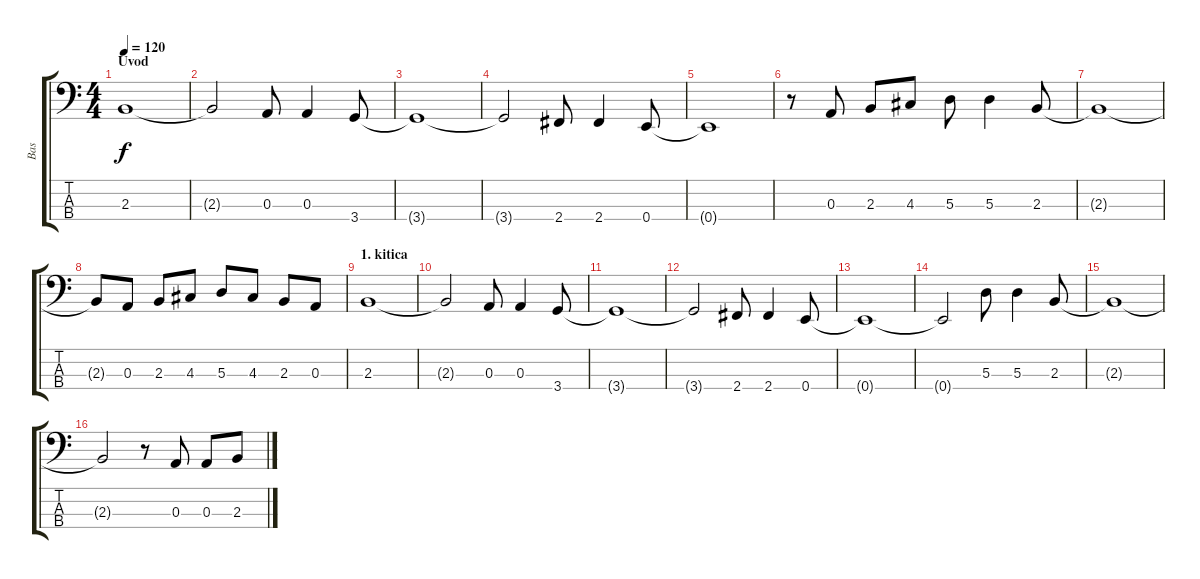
\track ("Bas" "Bas") {instrument electricbassfinger}
\staff {score tabs}
\tuning (G2 D2 A1 E1) {hide}
\ts (4 4)
\section ("" "Uvod")
\tempo 120
\clef f4
\ks c
2.3.1{dy f instrument electricbassfinger} |
2.3{t}.2 0.3.8 0.3.4 3.4.8 |
3.4{t}.1 |
3.4{t}.2 2.4.8 2.4.4 0.4.8 |
0.4{t}.1 |
r.8 0.3.8 2.3.8 4.3.8 5.3.8 5.3.4 2.3.8 |
2.3{t}.1 |
2.3{t}.8 0.3.8 2.3.8 4.3.8 5.3.8 4.3.8 2.3.8 0.3.8 |
\section ("" "1. kitica")
2.3.1 |
2.3{t}.2 0.3.8 0.3.4 3.4.8 |
3.4{t}.1 |
3.4{t}.2 2.4.8 2.4.4 0.4.8 |
0.4{t}.1 |
0.4{t}.2 5.3.8 5.3.4 2.3.8 |
2.3{t}.1 |
2.3{t}.2 r.8 0.3.8 0.3.8 2.3.8
